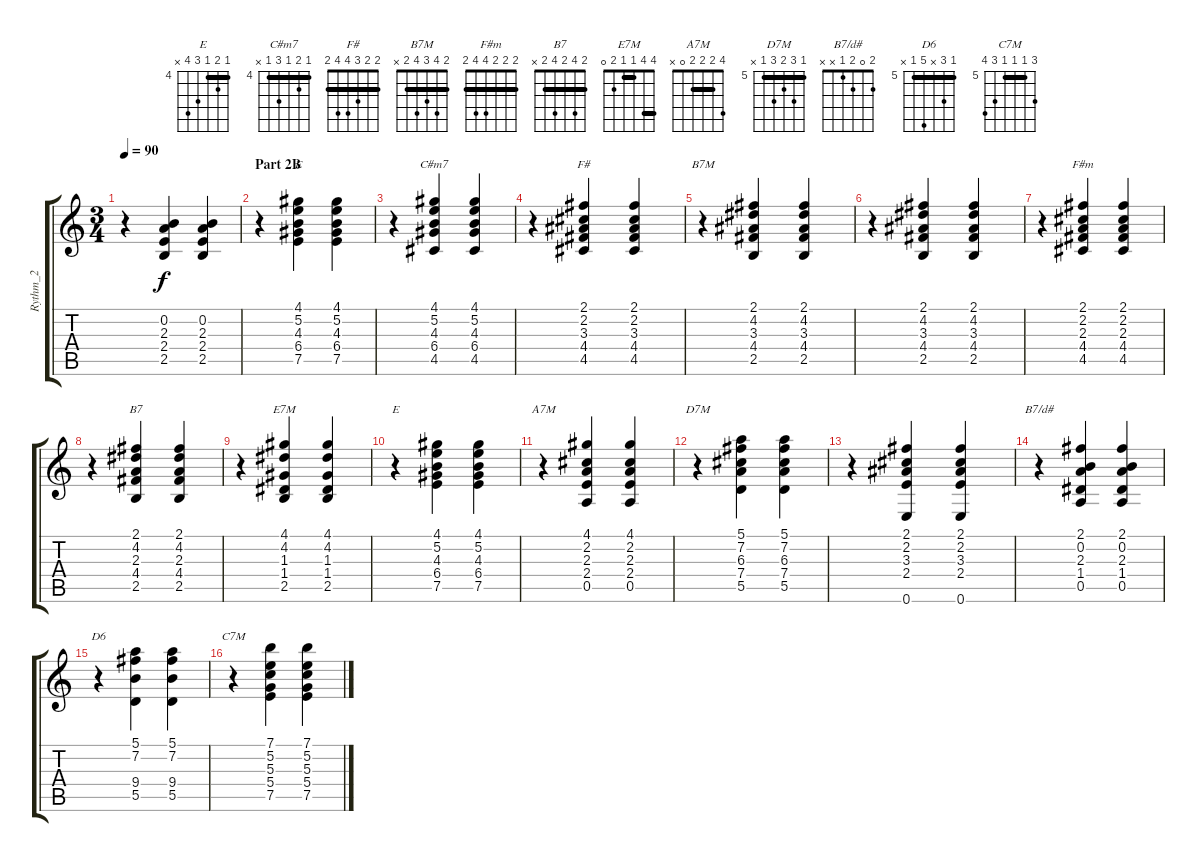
\track ("Rythm_2" "Rythm_2") {instrument acousticguitarnylon}
\staff {score tabs}
\tuning (E4 B3 G3 D3 A2 E2) {hide}
\chord ("E" 4 5 4 6 7 0) {firstfret 4 barre 4}
\chord ("C#m7" 4 5 4 6 4 x) {firstfret 4 barre 4}
\chord ("F#" 2 2 3 4 4 2) {barre 2}
\chord ("B7M" 2 4 3 4 2 x) {barre 2}
\chord ("F#m" 2 2 2 4 4 2) {barre 2}
\chord ("B7" 2 4 2 4 2 x) {barre 2}
\chord ("E7M" 4 4 1 1 2 0) {barre (1 4)}
\chord ("E" 4 5 4 6 7 x) {firstfret 4 barre 4}
\chord ("A7M" 4 2 2 2 0 x) {barre 2}
\chord ("D7M" 5 7 6 7 5 x) {firstfret 5 barre 5}
\chord ("B7/d#" 2 0 2 1 x x)
\chord ("D6" 5 7 x 9 5 x) {firstfret 5 barre 5}
\chord ("C7M" 7 5 5 5 7 8) {firstfret 5 barre 5}
\ts (3 4)
\tempo 90
\clef g2
\ks c
r.4{dy f} (0.2 2.3 2.4 2.5).4 (0.2 2.3 2.4 2.5).4 |
\section ("" "Part 2B")
r.4 (4.1 5.2 4.3 6.4 7.5).4{ch "E"} (4.1 5.2 4.3 6.4 7.5).4 |
r.4 (4.1 5.2 4.3 6.4 4.5).4{ch "C#m7"} (4.1 5.2 4.3 6.4 4.5).4 |
r.4 (2.1 2.2 3.3 4.4 4.5).4{ch "F#"} (2.1 2.2 3.3 4.4 4.5).4 |
r.4{ch "B7M"} (2.1 4.2 3.3 4.4 2.5).4 (2.1 4.2 3.3 4.4 2.5).4 |
r.4 (2.1 4.2 3.3 4.4 2.5).4 (2.1 4.2 3.3 4.4 2.5).4 |
r.4 (2.1 2.2 2.3 4.4 4.5).4{ch "F#m"} (2.1 2.2 2.3 4.4 4.5).4 |
r.4 (2.1 4.2 2.3 4.4 2.5).4{ch "B7"} (2.1 4.2 2.3 4.4 2.5).4 |
r.4 (4.1 4.2 1.3 1.4 2.5).4{ch "E7M"} (4.1 4.2 1.3 1.4 2.5).4 |
r.4{ch "E"} (4.1 5.2 4.3 6.4 7.5).4 (4.1 5.2 4.3 6.4 7.5).4 |
r.4{ch "A7M"} (4.1 2.2 2.3 2.4 0.5).4 (4.1 2.2 2.3 2.4 0.5).4 |
r.4{ch "D7M"} (5.1 7.2 6.3 7.4 5.5).4 (5.1 7.2 6.3 7.4 5.5).4 |
r.4 (2.1 2.2 3.3 2.4 0.6).4 (2.1 2.2 3.3 2.4 0.6).4 |
r.4{ch "B7/d#"} (2.1 0.2 2.3 1.4 0.5).4 (2.1 0.2 2.3 1.4 0.5).4 |
r.4{ch "D6"} (5.1 7.2 9.4 5.5).4 (5.1 7.2 9.4 5.5).4 |
r.4{ch "C7M"} (7.1 5.2 5.3 5.4 7.5).4 (7.1 5.2 5.3 5.4 7.5).4
